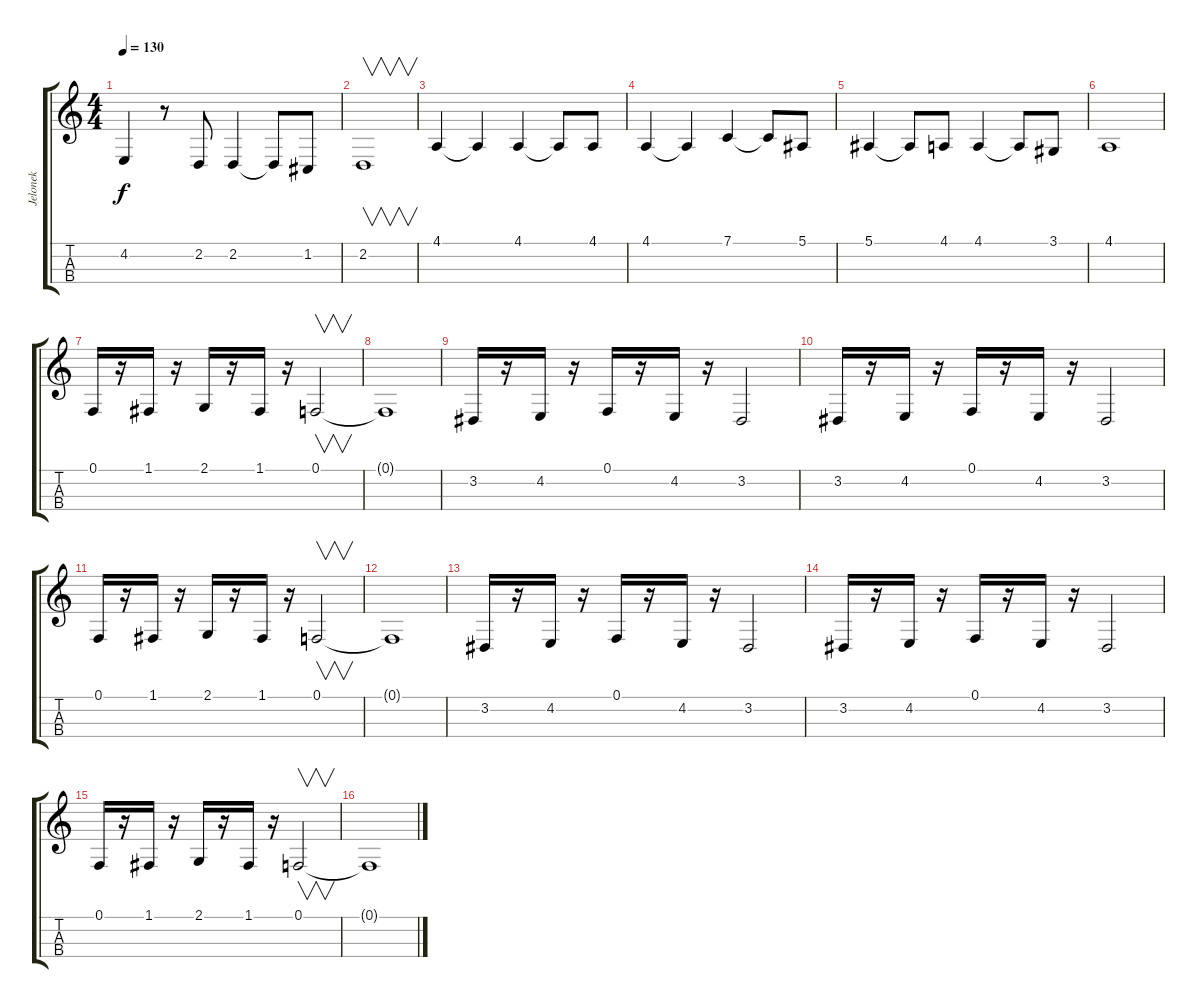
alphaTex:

\track ("Jelonek" "Jelonek") {instrument violin}
\staff {score tabs}
\tuning (F3 C3 G2 D2) {hide}
\ts (4 4)
\tempo 130
\clef g2
\ks c
4.2.4{dy f} r.8 2.2.8 2.2.4 2.2{t}.8 1.2.8 |
2.2.1{v} |
4.1.4 4.1{t}.4 4.1.4 4.1{t}.8 4.1.8 |
4.1.4 4.1{t}.4 7.1.4 7.1{t}.8 5.1.8 |
5.1.4 5.1{t}.8 4.1.8 4.1.4 4.1{t}.8 3.1.8 |
4.1.1 |
0.1.16 r.16 1.1.16 r.16 2.1.16 r.16 1.1.16 r.16 0.1.2{v} |
0.1{t}.1 |
3.2.16 r.16 4.2.16 r.16 0.1.16 r.16 4.2.16 r.16 3.2.2 |
3.2.16 r.16 4.2.16 r.16 0.1.16 r.16 4.2.16 r.16 3.2.2 |
0.1.16 r.16 1.1.16 r.16 2.1.16 r.16 1.1.16 r.16 0.1.2{v} |
0.1{t}.1 |
3.2.16 r.16 4.2.16 r.16 0.1.16 r.16 4.2.16 r.16 3.2.2 |
3.2.16 r.16 4.2.16 r.16 0.1.16 r.16 4.2.16 r.16 3.2.2 |
0.1.16 r.16 1.1.16 r.16 2.1.16 r.16 1.1.16 r.16 0.1.2{v} |
0.1{t}.1
